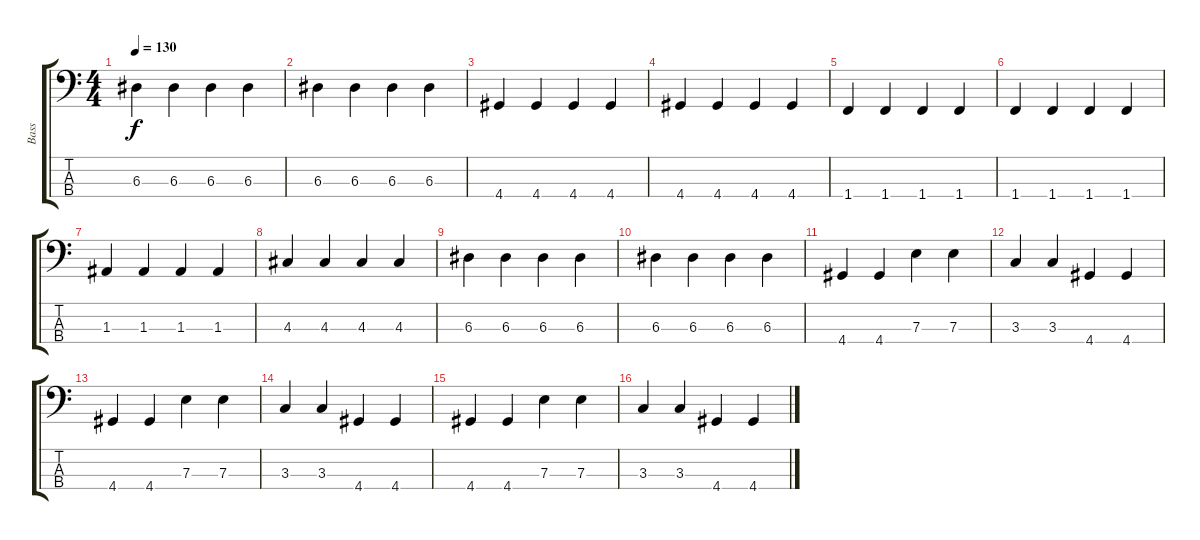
\track ("Bass" "Bass") {instrument electricbassfinger}
\staff {score tabs}
\tuning (G2 D2 A1 E1) {hide}
\ts (4 4)
\tempo 130
\clef f4
\ks c
6.3.4{dy f} 6.3.4 6.3.4 6.3.4 |
6.3.4 6.3.4 6.3.4 6.3.4 |
4.4.4 4.4.4 4.4.4 4.4.4 |
4.4.4 4.4.4 4.4.4 4.4.4 |
1.4.4 1.4.4 1.4.4 1.4.4 |
1.4.4 1.4.4 1.4.4 1.4.4 |
1.3.4 1.3.4 1.3.4 1.3.4 |
4.3.4 4.3.4 4.3.4 4.3.4 |
6.3.4 6.3.4 6.3.4 6.3.4 |
6.3.4 6.3.4 6.3.4 6.3.4 |
4.4.4 4.4.4 7.3.4 7.3.4 |
3.3.4 3.3.4 4.4.4 4.4.4 |
4.4.4 4.4.4 7.3.4 7.3.4 |
3.3.4 3.3.4 4.4.4 4.4.4 |
4.4.4 4.4.4 7.3.4 7.3.4 |
3.3.4 3.3.4 4.4.4 4.4.4
